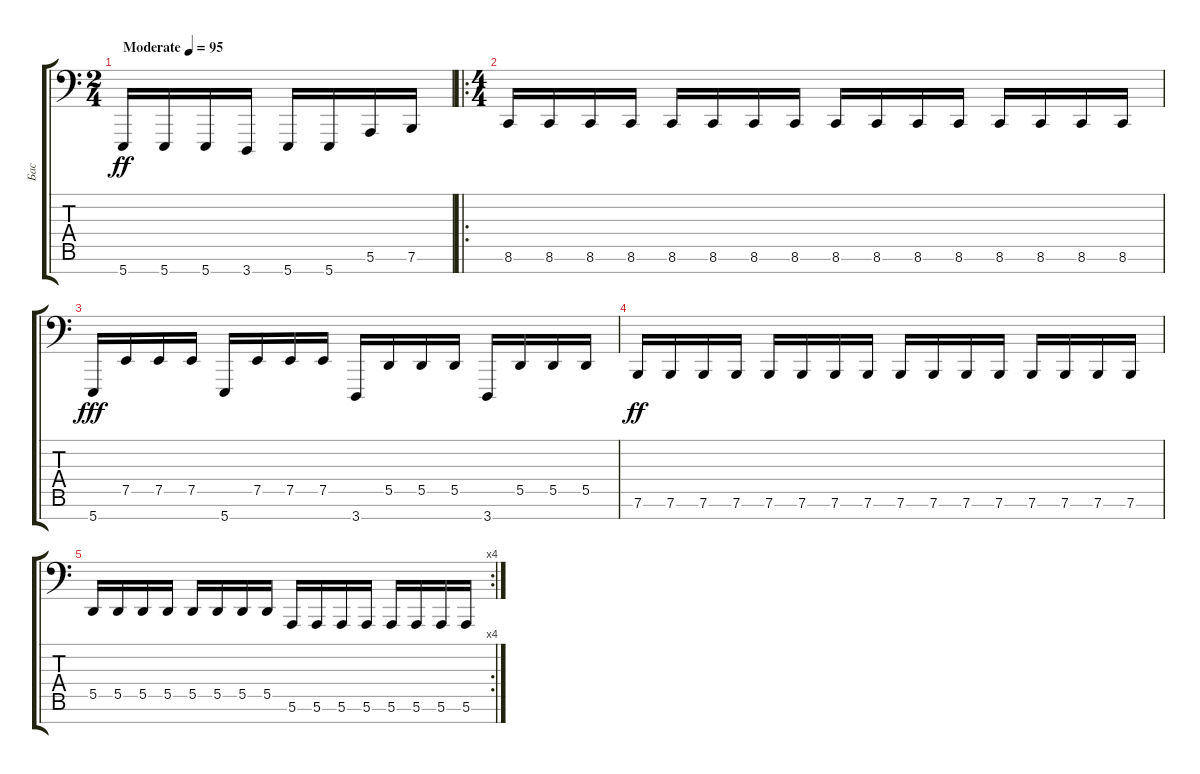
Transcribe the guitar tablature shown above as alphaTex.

\track ("Бас" "Бас") {instrument acousticgrandpiano}
\staff {score tabs}
\tuning (E3 B2 G2 D2 A1 E1 B0) {hide}
\ts (2 4)
\tempo (95 "Moderate")
\clef f4
\ks c
5.7.16{dy ff instrument acousticgrandpiano} 5.7.16 5.7.16 3.7.16 5.7.16 5.7.16 5.6.16 7.6.16 |
\ro
\ts (4 4)
8.6.16 8.6.16 8.6.16 8.6.16 8.6.16 8.6.16 8.6.16 8.6.16 8.6.16 8.6.16 8.6.16 8.6.16 8.6.16 8.6.16 8.6.16 8.6.16 |
5.7.16{dy fff} 7.5.16 7.5.16 7.5.16 5.7.16 7.5.16 7.5.16 7.5.16 3.7.16 5.5.16 5.5.16 5.5.16 3.7.16 5.5.16 5.5.16 5.5.16 |
7.6.16{dy ff} 7.6.16 7.6.16 7.6.16 7.6.16 7.6.16 7.6.16 7.6.16 7.6.16 7.6.16 7.6.16 7.6.16 7.6.16 7.6.16 7.6.16 7.6.16 |
\rc 4
5.5.16 5.5.16 5.5.16 5.5.16 5.5.16 5.5.16 5.5.16 5.5.16 5.6.16 5.6.16 5.6.16 5.6.16 5.6.16 5.6.16 5.6.16 5.6.16
